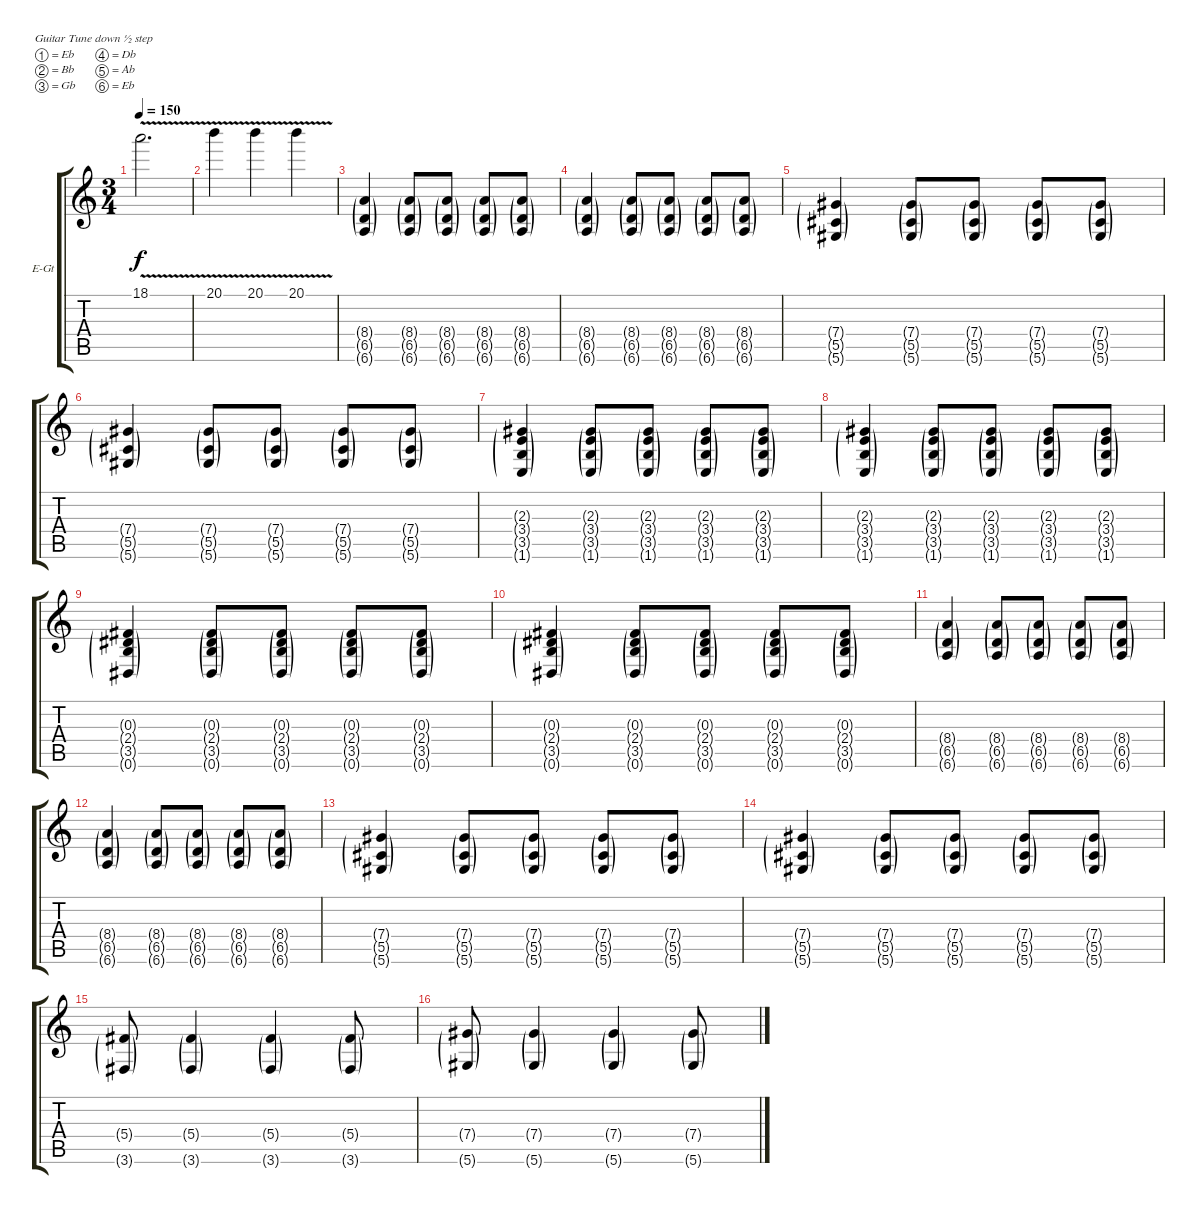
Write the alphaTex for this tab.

\defaultSystemsLayout 4
\bracketExtendMode groupsimilarinstruments
\firstSystemTrackNameOrientation horizontal
\otherSystemsTrackNameOrientation horizontal
\track ("Myles distorition" "E-Gt") {mute instrument distortionguitar}
\staff {score tabs}
\tuning (Eb4 Bb3 Gb3 Db3 Ab2 Eb2)
\ts (3 4)
\tempo 150
\clef g2
\scale
0.333333
\ks c
18.1{v}.2{d dy f} |
\scale
0.333333 20.1{v}.4 20.1{v}.4 20.1{v}.4 |
\scale
0.333333 (6.6{g} 6.5{g} 8.4{g}).4 (6.6{g} 6.5{g} 8.4{g}).8 (6.6{g} 6.5{g} 8.4{g}).8 (6.6{g} 6.5{g} 8.4{g}).8 (6.6{g} 6.5{g} 8.4{g}).8 |
\scale
0.333333 (6.6{g} 6.5{g} 8.4{g}).4 (6.6{g} 6.5{g} 8.4{g}).8 (6.6{g} 6.5{g} 8.4{g}).8 (6.6{g} 6.5{g} 8.4{g}).8 (6.6{g} 6.5{g} 8.4{g}).8 |
\scale
0.333333 (5.6{g} 5.5{g} 7.4{g}).4 (5.6{g} 5.5{g} 7.4{g}).8 (5.6{g} 5.5{g} 7.4{g}).8 (5.6{g} 5.5{g} 7.4{g}).8 (5.6{g} 5.5{g} 7.4{g}).8 |
\scale
0.333333 (5.6{g} 5.5{g} 7.4{g}).4 (5.6{g} 5.5{g} 7.4{g}).8 (5.6{g} 5.5{g} 7.4{g}).8 (5.6{g} 5.5{g} 7.4{g}).8 (5.6{g} 5.5{g} 7.4{g}).8 |
\scale
0.333333 (1.6{g} 3.5{g} 3.4{g} 2.3{g}).4 (1.6{g} 3.5{g} 3.4{g} 2.3{g}).8 (1.6{g} 3.5{g} 3.4{g} 2.3{g}).8 (1.6{g} 3.5{g} 3.4{g} 2.3{g}).8 (1.6{g} 3.5{g} 3.4{g} 2.3{g}).8 |
\scale
0.333333 (1.6{g} 3.5{g} 3.4{g} 2.3{g}).4 (1.6{g} 3.5{g} 3.4{g} 2.3{g}).8 (1.6{g} 3.5{g} 3.4{g} 2.3{g}).8 (1.6{g} 3.5{g} 3.4{g} 2.3{g}).8 (1.6{g} 3.5{g} 3.4{g} 2.3{g}).8 |
\scale
0.333333 (0.6{g} 3.5{g} 2.4{g} 0.3{g}).4 (0.6{g} 3.5{g} 2.4{g} 0.3{g}).8 (0.6{g} 3.5{g} 2.4{g} 0.3{g}).8 (0.6{g} 3.5{g} 2.4{g} 0.3{g}).8 (0.6{g} 3.5{g} 2.4{g} 0.3{g}).8 |
\scale
0.333333 (0.6{g} 3.5{g} 2.4{g} 0.3{g}).4 (0.6{g} 3.5{g} 2.4{g} 0.3{g}).8 (0.6{g} 3.5{g} 2.4{g} 0.3{g}).8 (0.6{g} 3.5{g} 2.4{g} 0.3{g}).8 (0.6{g} 3.5{g} 2.4{g} 0.3{g}).8 |
\scale
0.333333 (6.6{g} 6.5{g} 8.4{g}).4 (6.6{g} 6.5{g} 8.4{g}).8 (6.6{g} 6.5{g} 8.4{g}).8 (6.6{g} 6.5{g} 8.4{g}).8 (6.6{g} 6.5{g} 8.4{g}).8 |
\scale
0.333333 (6.6{g} 6.5{g} 8.4{g}).4 (6.6{g} 6.5{g} 8.4{g}).8 (6.6{g} 6.5{g} 8.4{g}).8 (6.6{g} 6.5{g} 8.4{g}).8 (6.6{g} 6.5{g} 8.4{g}).8 |
\scale
0.333333 (5.6{g} 5.5{g} 7.4{g}).4 (5.6{g} 5.5{g} 7.4{g}).8 (5.6{g} 5.5{g} 7.4{g}).8 (5.6{g} 5.5{g} 7.4{g}).8 (5.6{g} 5.5{g} 7.4{g}).8 |
\scale
0.333333 (5.6{g} 5.5{g} 7.4{g}).4 (5.6{g} 5.5{g} 7.4{g}).8 (5.6{g} 5.5{g} 7.4{g}).8 (5.6{g} 5.5{g} 7.4{g}).8 (5.6{g} 5.5{g} 7.4{g}).8 |
\scale
0.333333 (3.6{g} 5.4{g}).8 (3.6{g} 5.4{g}).4 (3.6{g} 5.4{g}).4 (3.6{g} 5.4{g}).8 |
\scale
0.333333 (5.6{g} 7.4{g}).8 (5.6{g} 7.4{g}).4 (5.6{g} 7.4{g}).4 (5.6{g} 7.4{g}).8
